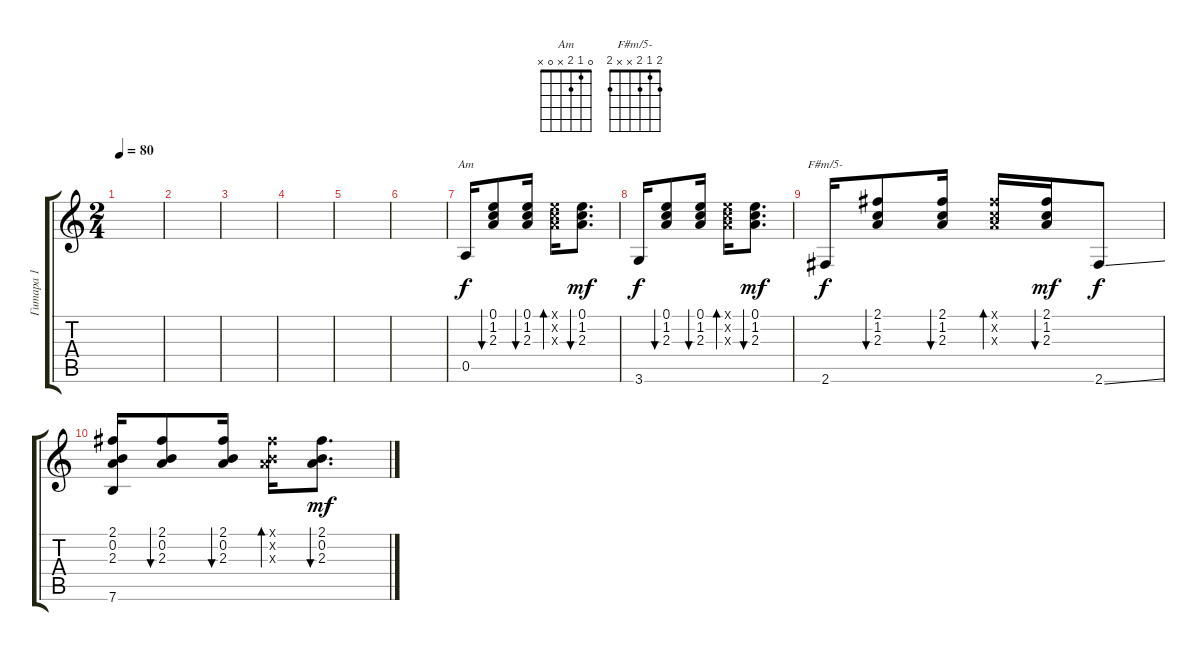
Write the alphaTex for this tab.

\track ("Гитара 1" "Гитара 1") {instrument acousticguitarsteel}
\staff {score tabs}
\tuning (E4 B3 G3 D3 A2 E2) {hide}
\chord ("Am" 0 1 2 x 0 x)
\chord ("F#m/5-" 2 1 2 x x 2)
\ts (2 4)
\tempo 80
\clef g2
\ks c
|
|
|
|
|
|
0.5.16{ch "Am"} (0.1 1.2 2.3).8{bu 30} (0.1 1.2 2.3).16{bu 30} (0.1{x} 1.2{x} 2.3{x}).16{bd 30} (0.1 1.2 2.3).8{d bu 30 dy mf} |
3.6.16{dy f} (0.1 1.2 2.3).8{bu 30} (0.1 1.2 2.3).16{bu 30} (0.1{x} 1.2{x} 2.3{x}).16{bd 30} (0.1 1.2 2.3).8{d bu 30 dy mf} |
2.6.16{ch "F#m/5-" dy f} (2.1 1.2 2.3).8{bu 30} (2.1 1.2 2.3).16{bu 30} (2.1{x} 1.2{x} 2.3{x}).16{bd 30} (2.1 1.2 2.3).16{bu 30 dy mf} 2.6{ss}.8{dy f} |
(2.1 0.2 2.3 7.6).16 (2.1 0.2 2.3).8{bu 30} (2.1 0.2 2.3).16{bu 30} (2.1{x} 0.2{x} 2.3{x}).16{bd 30} (2.1 0.2 2.3).8{d bu 30 dy mf}
